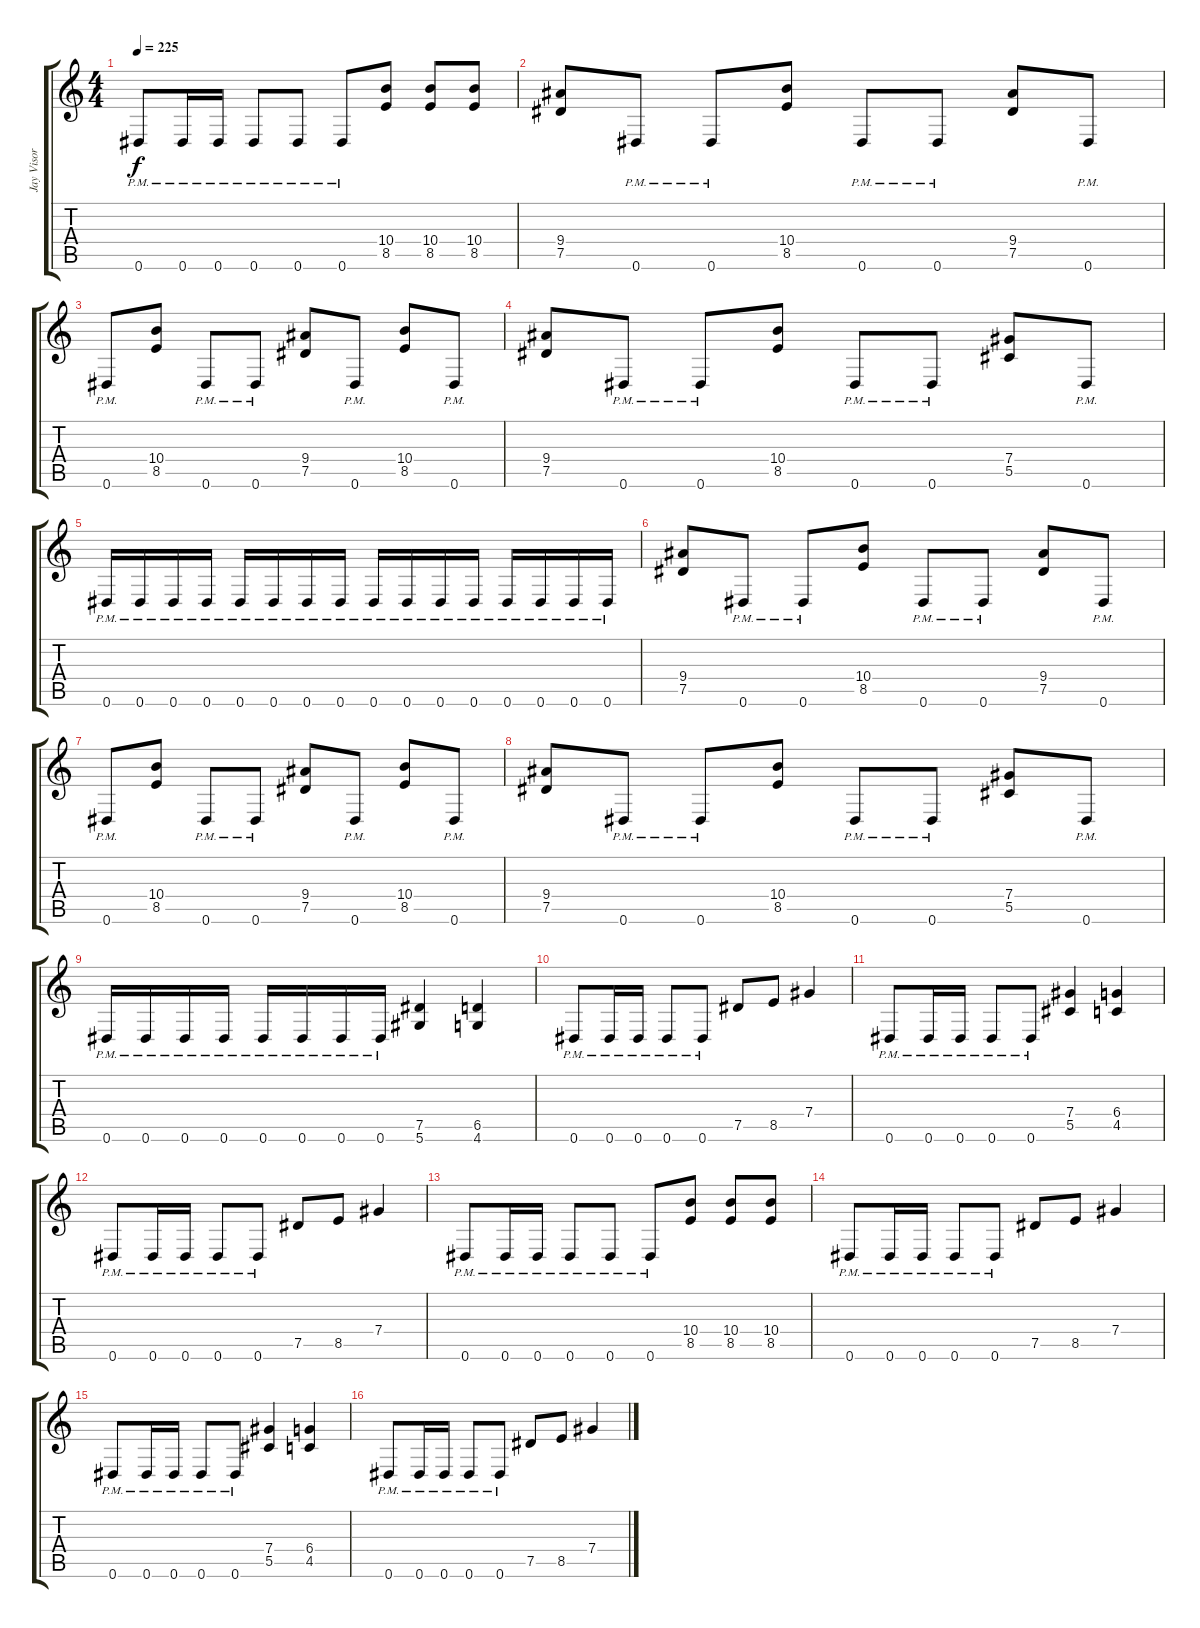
\track ("Jay Visor" "Jay Visor") {instrument distortionguitar}
\staff {score tabs}
\tuning (Eb4 Bb3 Gb3 Db3 Ab2 Eb2) {hide}
\ts (4 4)
\tempo 225
\clef g2
\ks c
0.6{pm}.8{dy f} 0.6{pm}.16 0.6{pm}.16 0.6{pm}.8 0.6{pm}.8 0.6{pm}.8 (10.4 8.5).8 (10.4 8.5).8 (10.4 8.5).8 |
(9.4 7.5).8 0.6{pm}.8 0.6{pm}.8 (10.4 8.5).8 0.6{pm}.8 0.6{pm}.8 (9.4 7.5).8 0.6{pm}.8 |
0.6{pm}.8 (10.4 8.5).8 0.6{pm}.8 0.6{pm}.8 (9.4 7.5).8 0.6{pm}.8 (10.4 8.5).8 0.6{pm}.8 |
(9.4 7.5).8 0.6{pm}.8 0.6{pm}.8 (10.4 8.5).8 0.6{pm}.8 0.6{pm}.8 (7.4 5.5).8 0.6{pm}.8 |
0.6{pm}.16 0.6{pm}.16 0.6{pm}.16 0.6{pm}.16 0.6{pm}.16 0.6{pm}.16 0.6{pm}.16 0.6{pm}.16 0.6{pm}.16 0.6{pm}.16 0.6{pm}.16 0.6{pm}.16 0.6{pm}.16 0.6{pm}.16 0.6{pm}.16 0.6{pm}.16 |
(9.4 7.5).8 0.6{pm}.8 0.6{pm}.8 (10.4 8.5).8 0.6{pm}.8 0.6{pm}.8 (9.4 7.5).8 0.6{pm}.8 |
0.6{pm}.8 (10.4 8.5).8 0.6{pm}.8 0.6{pm}.8 (9.4 7.5).8 0.6{pm}.8 (10.4 8.5).8 0.6{pm}.8 |
(9.4 7.5).8 0.6{pm}.8 0.6{pm}.8 (10.4 8.5).8 0.6{pm}.8 0.6{pm}.8 (7.4 5.5).8 0.6{pm}.8 |
0.6{pm}.16 0.6{pm}.16 0.6{pm}.16 0.6{pm}.16 0.6{pm}.16 0.6{pm}.16 0.6{pm}.16 0.6{pm}.16 (7.5 5.6).4 (6.5 4.6).4 |
0.6{pm}.8 0.6{pm}.16 0.6{pm}.16 0.6{pm}.8 0.6{pm}.8 7.5.8 8.5.8 7.4.4 |
0.6{pm}.8 0.6{pm}.16 0.6{pm}.16 0.6{pm}.8 0.6{pm}.8 (7.4 5.5).4 (6.4 4.5).4 |
0.6{pm}.8 0.6{pm}.16 0.6{pm}.16 0.6{pm}.8 0.6{pm}.8 7.5.8 8.5.8 7.4.4 |
0.6{pm}.8 0.6{pm}.16 0.6{pm}.16 0.6{pm}.8 0.6{pm}.8 0.6{pm}.8 (10.4 8.5).8 (10.4 8.5).8 (10.4 8.5).8 |
0.6{pm}.8 0.6{pm}.16 0.6{pm}.16 0.6{pm}.8 0.6{pm}.8 7.5.8 8.5.8 7.4.4 |
0.6{pm}.8 0.6{pm}.16 0.6{pm}.16 0.6{pm}.8 0.6{pm}.8 (7.4 5.5).4 (6.4 4.5).4 |
0.6{pm}.8 0.6{pm}.16 0.6{pm}.16 0.6{pm}.8 0.6{pm}.8 7.5.8 8.5.8 7.4.4
